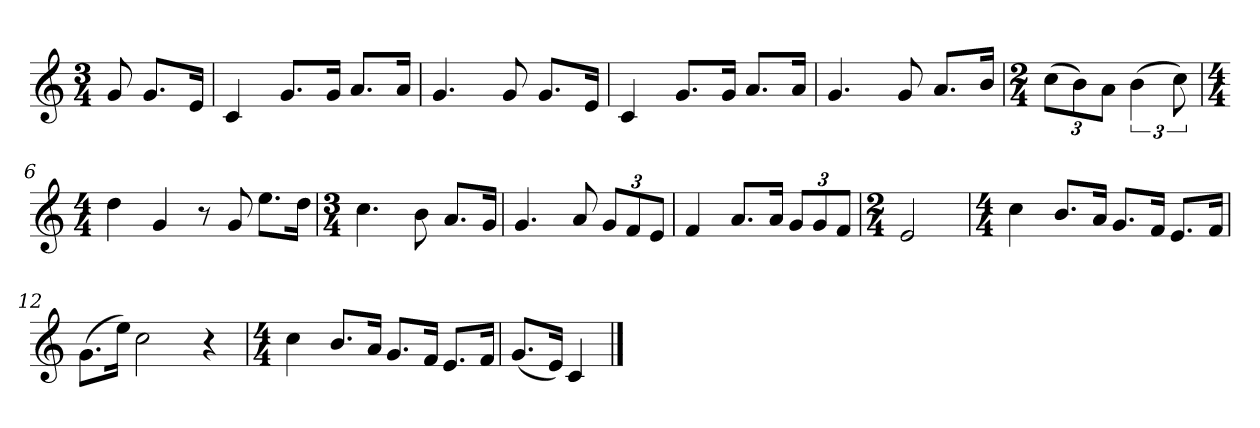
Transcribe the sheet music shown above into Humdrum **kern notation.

**kern
*part1
*staff1
*k[]
*M3/4
*MM120
=
8g
8.gL
16eJk
=1
4c
8.gL
16gJk
8.aL
16aJk
=2
4.g
8g
8.gL
16eJk
=3
4c
8.gL
16gJk
8.aL
16aJk
=4
4.g
8g
8.aL
16bJk
=5
*M2/4
(12ccL
12b)
12aJ
(6b
12cc)
=6
*M4/4
4dd
4g
8r
8g
8.eeL
16ddJk
=7
*M3/4
4.cc
8b
8.aL
16gJk
=8
4.g
8a
12gL
12f
12eJ
=9
4f
8.aL
16aJk
12gL
12g
12fJ
=10
*M2/4
2e
=11
*M4/4
4cc
8.bL
16aJk
8.gL
16fJk
8.eL
16fJk
=12
(8.gL
16eeJk)
2cc
4r
=13
*M4/4
4cc
8.bL
16aJk
8.gL
16fJk
8.eL
16fJk
=14
(8.gL
16eJk)
4c
==
*-
